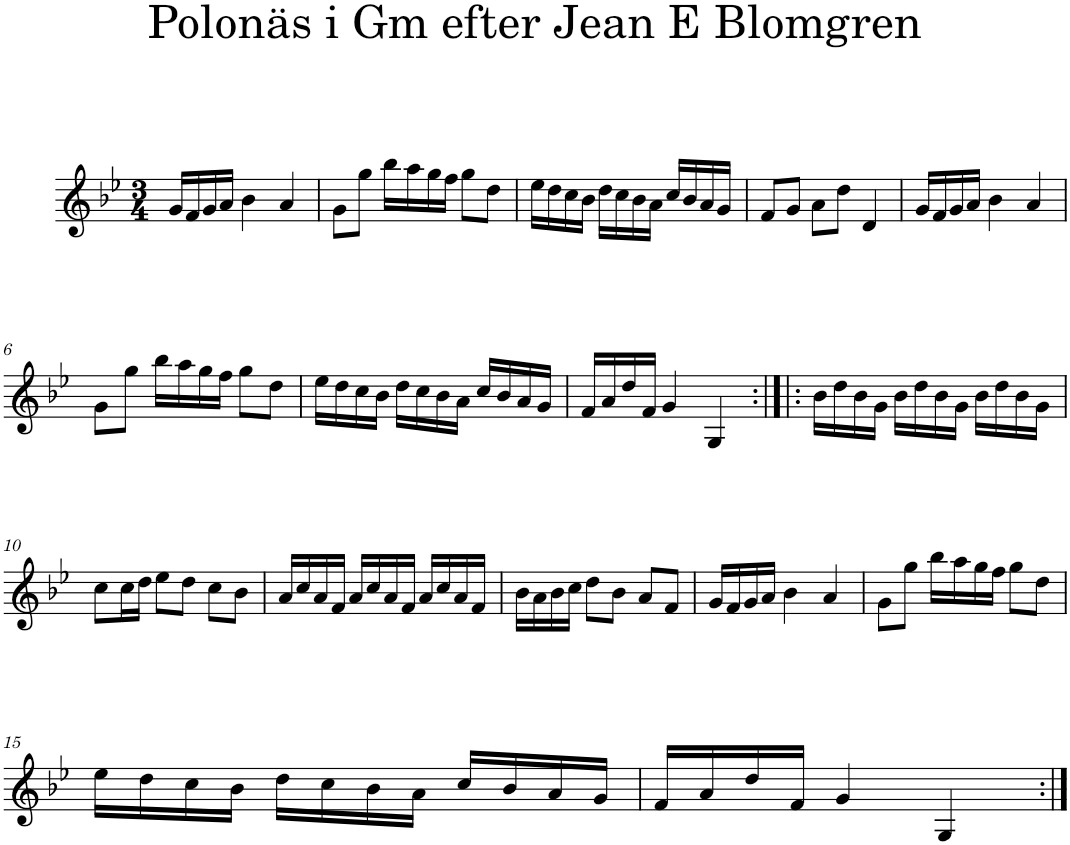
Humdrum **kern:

**kern
*part1
*staff1
*I"Piano
*I'Pno
*clefG2
*k[b-e-]
*g:
*M3/4
=1
16g/LL
16f/
16g/
16a/JJ
4b-\
4a/
=2
8g\L
8gg\J
16bb-\LL
16aa\
16gg\
16ff\JJ
8gg\L
8dd\J
=3
16ee-\LL
16dd\
16cc\
16b-\JJ
16dd\LL
16cc\
16b-\
16a\JJ
16cc/LL
16b-/
16a/
16g/JJ
=4
8f/L
8g/J
8a\L
8dd\J
4d/
=5
16g/LL
16f/
16g/
16a/JJ
4b-\
4a/
!!LO:LB:g=z
=6
8g\L
8gg\J
16bb-\LL
16aa\
16gg\
16ff\JJ
8gg\L
8dd\J
=7
16ee-\LL
16dd\
16cc\
16b-\JJ
16dd\LL
16cc\
16b-\
16a\JJ
16cc/LL
16b-/
16a/
16g/JJ
=8
16f/LL
16a/
16dd/
16f/JJ
4g/
4G/
=9:|!|:
16b-\LL
16dd\
16b-\
16g\JJ
16b-\LL
16dd\
16b-\
16g\JJ
16b-\LL
16dd\
16b-\
16g\JJ
!!LO:LB:g=z
=10
8cc\L
16cc\L
16dd\JJ
8ee-\L
8dd\J
8cc\L
8b-\J
=11
16a/LL
16cc/
16a/
16f/JJ
16a/LL
16cc/
16a/
16f/JJ
16a/LL
16cc/
16a/
16f/JJ
=12
16b-\LL
16a\
16b-\
16cc\JJ
8dd\L
8b-\J
8a/L
8f/J
=13
16g/LL
16f/
16g/
16a/JJ
4b-\
4a/
=14
8g\L
8gg\J
16bb-\LL
16aa\
16gg\
16ff\JJ
8gg\L
8dd\J
!!LO:LB:g=z
=15
16ee-\LL
16dd\
16cc\
16b-\JJ
16dd\LL
16cc\
16b-\
16a\JJ
16cc/LL
16b-/
16a/
16g/JJ
=16
16f/LL
16a/
16dd/
16f/JJ
4g/
4G/
=:|!
*-
